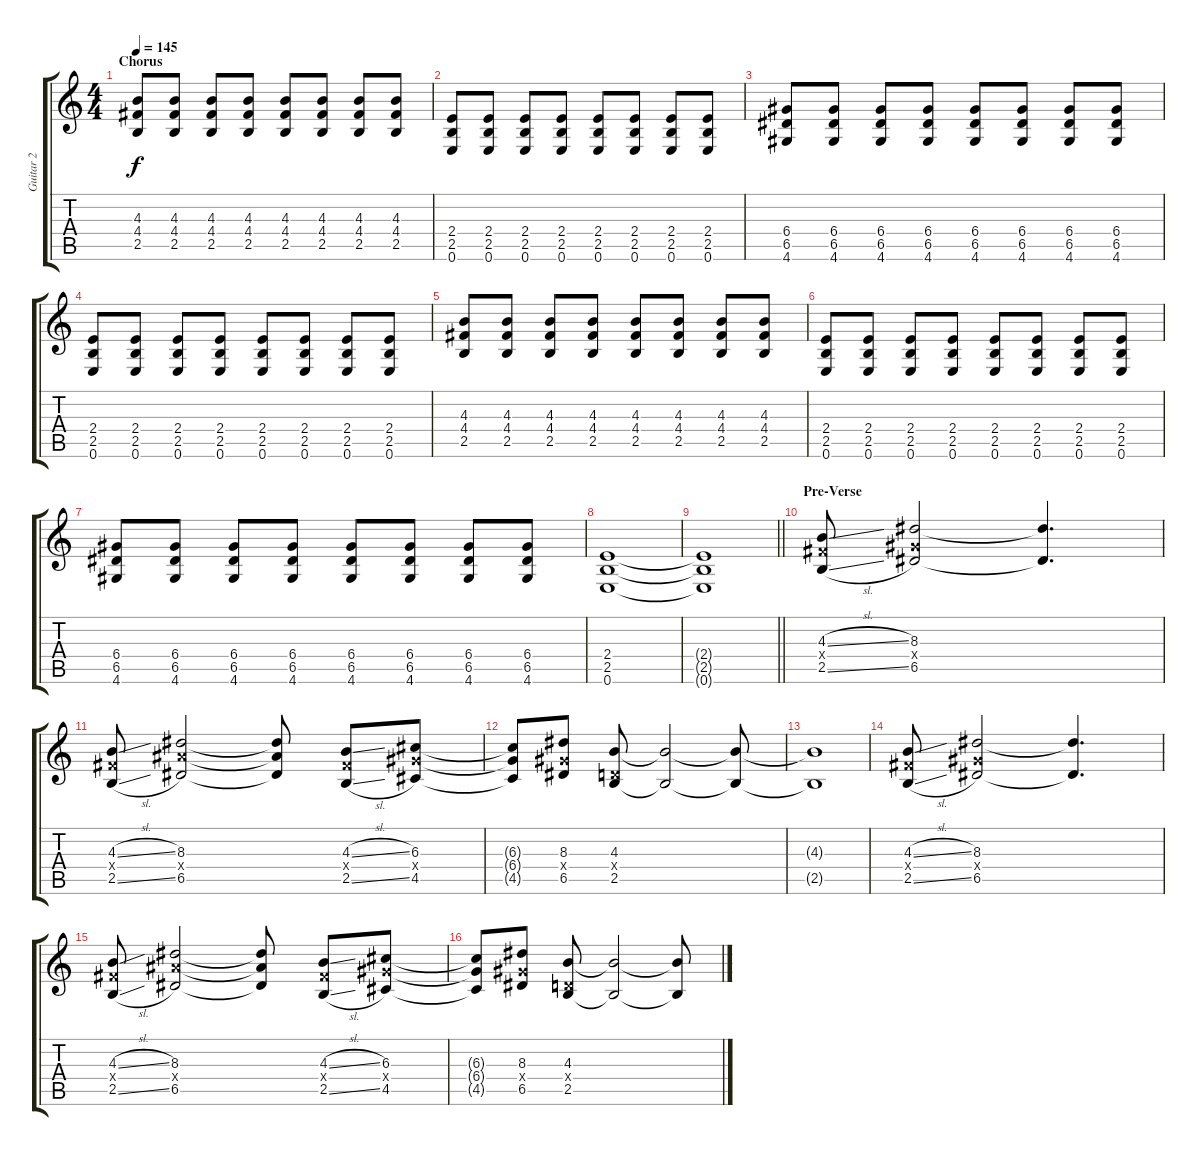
\track ("Guitar 2" "Guitar 2") {instrument distortionguitar}
\staff {score tabs}
\tuning (E4 B3 G3 D3 A2 E2) {hide}
\ts (4 4)
\section ("" "Chorus")
\tempo 145
\clef g2
\ks c
(4.3 4.4 2.5).8{dy f volume 14 instrument distortionguitar} (4.3 4.4 2.5).8 (4.3 4.4 2.5).8 (4.3 4.4 2.5).8 (4.3 4.4 2.5).8 (4.3 4.4 2.5).8 (4.3 4.4 2.5).8 (4.3 4.4 2.5).8 |
(2.4 2.5 0.6).8 (2.4 2.5 0.6).8 (2.4 2.5 0.6).8 (2.4 2.5 0.6).8 (2.4 2.5 0.6).8 (2.4 2.5 0.6).8 (2.4 2.5 0.6).8 (2.4 2.5 0.6).8 |
(6.4 6.5 4.6).8 (6.4 6.5 4.6).8 (6.4 6.5 4.6).8 (6.4 6.5 4.6).8 (6.4 6.5 4.6).8 (6.4 6.5 4.6).8 (6.4 6.5 4.6).8 (6.4 6.5 4.6).8 |
(2.4 2.5 0.6).8 (2.4 2.5 0.6).8 (2.4 2.5 0.6).8 (2.4 2.5 0.6).8 (2.4 2.5 0.6).8 (2.4 2.5 0.6).8 (2.4 2.5 0.6).8 (2.4 2.5 0.6).8 |
(4.3 4.4 2.5).8 (4.3 4.4 2.5).8 (4.3 4.4 2.5).8 (4.3 4.4 2.5).8 (4.3 4.4 2.5).8 (4.3 4.4 2.5).8 (4.3 4.4 2.5).8 (4.3 4.4 2.5).8 |
(2.4 2.5 0.6).8 (2.4 2.5 0.6).8 (2.4 2.5 0.6).8 (2.4 2.5 0.6).8 (2.4 2.5 0.6).8 (2.4 2.5 0.6).8 (2.4 2.5 0.6).8 (2.4 2.5 0.6).8 |
(6.4 6.5 4.6).8 (6.4 6.5 4.6).8 (6.4 6.5 4.6).8 (6.4 6.5 4.6).8 (6.4 6.5 4.6).8 (6.4 6.5 4.6).8 (6.4 6.5 4.6).8 (6.4 6.5 4.6).8 |
(2.4 2.5 0.6).1 |
\barLineRight lightlight
(2.4{t} 2.5{t} 0.6{t}).1 |
\section ("" "Pre-Verse")
(4.3{sl} 4.4{x} 2.5{sl}).8{instrument distortionguitar} (8.3 6.4{x} 6.5).2 (8.3{t} 6.5{t}).4{d} |
(4.3{sl} 4.4{x} 2.5{sl}).8 (8.3 8.4{x} 6.5).2 (8.3{t} 8.4{t} 6.5{t}).8 (4.3{sl} 4.4{x} 2.5{sl}).8 (6.3 6.4{x} 4.5).8 |
(6.3{t} 6.4{t} 4.5{t}).8 (8.3 6.4{x} 6.5).8 (4.3 0.4{x} 2.5).8 (4.3{t} 2.5{t}).2 (4.3{t} 2.5{t}).8 |
(4.3{t} 2.5{t}).1 |
(4.3{sl} 4.4{x} 2.5{sl}).8 (8.3 6.4{x} 6.5).2 (8.3{t} 6.5{t}).4{d} |
(4.3{sl} 4.4{x} 2.5{sl}).8 (8.3 8.4{x} 6.5).2 (8.3{t} 8.4{t} 6.5{t}).8 (4.3{sl} 4.4{x} 2.5{sl}).8 (6.3 6.4{x} 4.5).8 |
(6.3{t} 6.4{t} 4.5{t}).8 (8.3 6.4{x} 6.5).8 (4.3 0.4{x} 2.5).8 (4.3{t} 2.5{t}).2 (4.3{t} 2.5{t}).8
